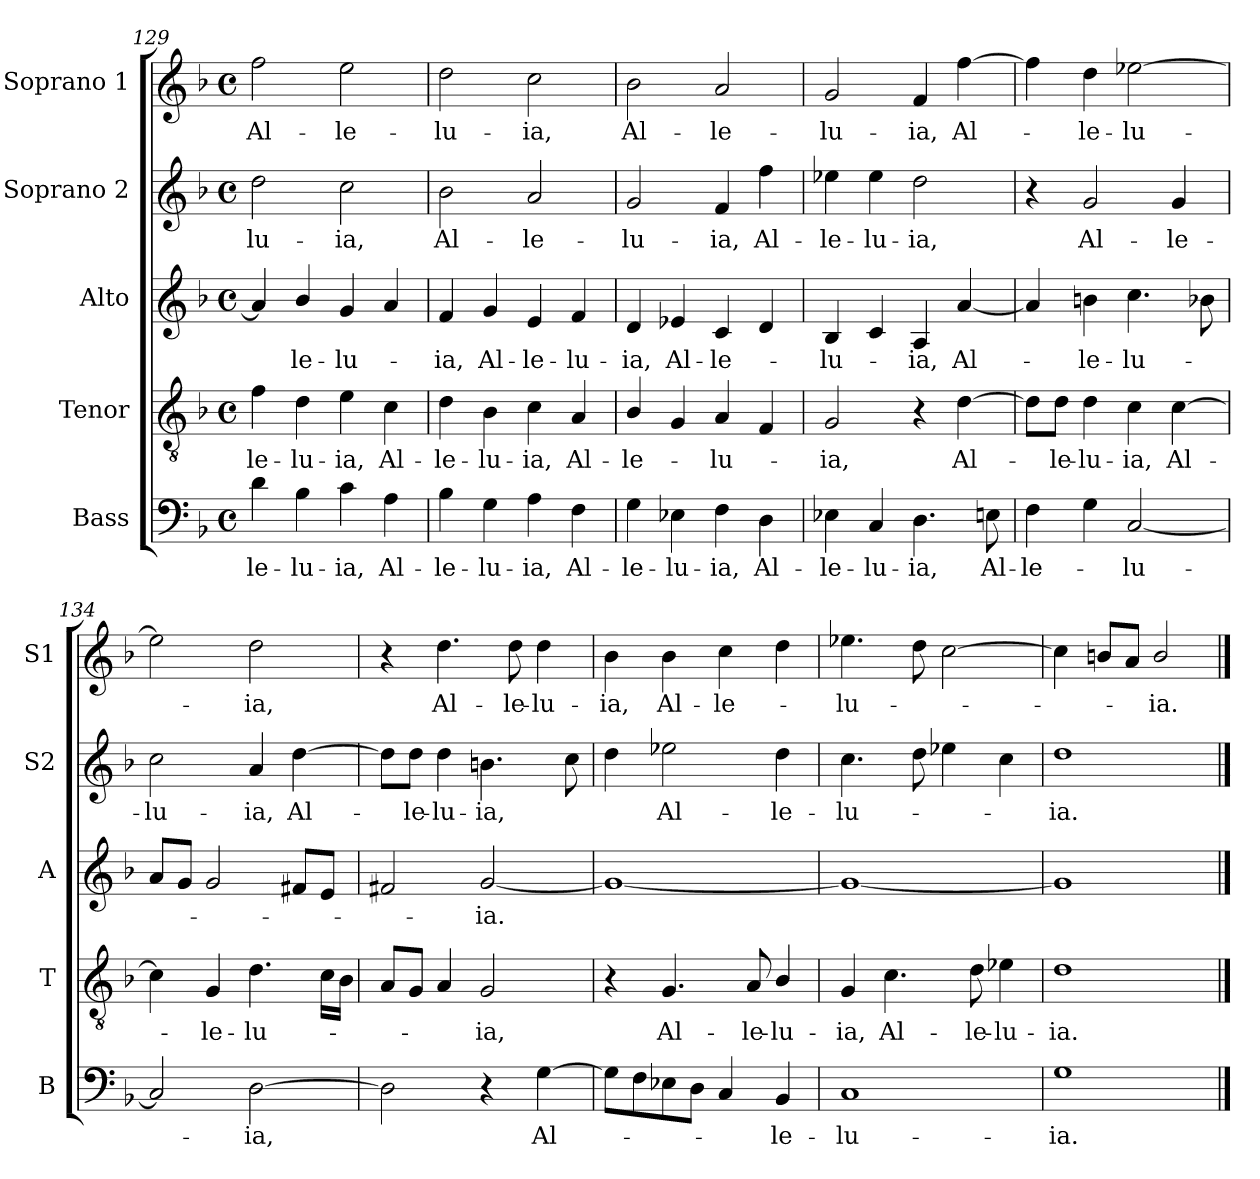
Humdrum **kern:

**kern	**text	**kern	**text	**kern	**text	**kern	**text	**kern	**text
*part5	*part5	*part4	*part4	*part3	*part3	*part2	*part2	*part1	*part1
*staff5	*staff5	*staff4	*staff4	*staff3	*staff3	*staff2	*staff2	*staff1	*staff1
*I"Bass	*	*I"Tenor	*	*I"Alto	*	*I"Soprano 2	*	*I"Soprano 1	*
*I'B	*	*I'T	*	*I'A	*	*I'S2	*	*I'S1	*
*clefF4	*	*clefGv2	*	*clefG2	*	*clefG2	*	*clefG2	*
*k[b-]	*	*k[b-]	*	*k[b-]	*	*k[b-]	*	*k[b-]	*
*F:	*	*F:	*	*F:	*	*F:	*	*F:	*
*M4/4	*	*M4/4	*	*M4/4	*	*M4/4	*	*M4/4	*
*met(c)	*	*met(c)	*	*met(c)	*	*met(c)	*	*met(c)	*
=129	=129	=129	=129	=129	=129	=129	=129	=129	=129
!	!LO:LY:b	!	!LO:LY:b	!	!	!	!LO:LY:b	!	!LO:LY:b
4d\	-le-	4f\	-le-	4a/]	.	2dd\	-lu-	2ff\	Al-
!	!LO:LY:b	!	!LO:LY:b	!	!LO:LY:b	!	!	!	!
4B-\	-lu-	4d\	-lu-	4b-/	-le-	.	.	.	.
!	!LO:LY:b	!	!LO:LY:b	!	!LO:LY:b	!	!LO:LY:b	!	!LO:LY:b
4c\	-ia,	4e\	-ia,	4g/	-lu-	2cc\	-ia,	2ee\	-le-
!	!LO:LY:b	!	!LO:LY:b	!	!	!	!	!	!
4A\	Al-	4c\	Al-	4a/	.	.	.	.	.
=130	=130	=130	=130	=130	=130	=130	=130	=130	=130
!	!LO:LY:b	!	!LO:LY:b	!	!LO:LY:b	!	!LO:LY:b	!	!LO:LY:b
4B-\	-le-	4d\	-le-	4f/	-ia,	2b-\	Al-	2dd\	-lu-
!	!LO:LY:b	!	!LO:LY:b	!	!LO:LY:b	!	!	!	!
4G\	-lu-	4B-\	-lu-	4g/	Al-	.	.	.	.
!	!LO:LY:b	!	!LO:LY:b	!	!LO:LY:b	!	!LO:LY:b	!	!LO:LY:b
4A\	-ia,	4c\	-ia,	4e/	-le-	2a/	-le-	2cc\	-ia,
!	!LO:LY:b	!	!LO:LY:b	!	!LO:LY:b	!	!	!	!
4F\	Al-	4A/	Al-	4f/	-lu-	.	.	.	.
!!LO:LB:g=z
=131	=131	=131	=131	=131	=131	=131	=131	=131	=131
!	!LO:LY:b	!	!LO:LY:b	!	!LO:LY:b	!	!LO:LY:b	!	!LO:LY:b
4G\	-le-	4B-/	-le-	4d/	-ia,	2g/	-lu-	2b-\	Al-
!	!LO:LY:b	!	!	!	!LO:LY:b	!	!	!	!
4E-X\	-lu-	4G/	.	4e-X/	Al-	.	.	.	.
!	!LO:LY:b	!	!LO:LY:b	!	!LO:LY:b	!	!LO:LY:b	!	!LO:LY:b
4F\	-ia,	4A/	-lu-	4c/	-le-	4f/	-ia,	2a/	-le-
!	!LO:LY:b	!	!	!	!	!	!LO:LY:b	!	!
4D\	Al-	4F/	.	4d/	.	4ff\	Al-	.	.
=132	=132	=132	=132	=132	=132	=132	=132	=132	=132
!	!LO:LY:b	!	!LO:LY:b	!	!LO:LY:b	!	!LO:LY:b	!	!LO:LY:b
4E-X\	-le-	2G/	-ia,	4B-/	-lu-	4ee-X\	-le-	2g/	-lu-
!	!LO:LY:b	!	!	!	!	!	!LO:LY:b	!	!
4C/	-lu-	.	.	4c/	.	4ee-\	-lu-	.	.
!	!LO:LY:b	!	!	!	!LO:LY:b	!	!LO:LY:b	!	!LO:LY:b
4.D\	-ia,	4r	.	4A/	-ia,	2dd\	-ia,	4f/	-ia,
!	!	!	!LO:LY:b	!	!LO:LY:b	!	!	!	!LO:LY:b
.	.	[4d\	Al-	[4a/	Al-	.	.	[4ff\	Al-
!	!LO:LY:b	!	!	!	!	!	!	!	!
8En\	Al-	.	.	.	.	.	.	.	.
=133	=133	=133	=133	=133	=133	=133	=133	=133	=133
!	!LO:LY:b	!	!	!	!	!	!	!	!
4F\	-le-	8d\L]	.	4a/]	.	4r	.	4ff\]	.
!	!	!	!LO:LY:b	!	!	!	!	!	!
.	.	8d\J	-le-	.	.	.	.	.	.
!	!	!	!LO:LY:b	!	!LO:LY:b	!	!LO:LY:b	!	!LO:LY:b
4G\	.	4d\	-lu-	4bn\	-le-	2g/	Al-	4dd\	-le-
!	!LO:LY:b	!	!LO:LY:b	!	!LO:LY:b	!	!	!	!LO:LY:b
[2C/	-lu-	4c\	-ia,	4.cc\	-lu-	.	.	[2ee-X\	-lu-
!	!	!	!LO:LY:b	!	!	!	!LO:LY:b	!	!
.	.	[4c\	Al-	.	.	4g/	-le-	.	.
.	.	.	.	8b-X\	.	.	.	.	.
=134	=134	=134	=134	=134	=134	=134	=134	=134	=134
!	!	!	!	!	!	!	!LO:LY:b	!	!
2C/]	.	4c\]	.	8a/L	.	2cc\	-lu-	2ee-\]	.
.	.	.	.	8g/J	.	.	.	.	.
!	!	!	!LO:LY:b	!	!	!	!	!	!
.	.	4G/	-le-	2g/	.	.	.	.	.
!	!LO:LY:b	!	!LO:LY:b	!	!	!	!LO:LY:b	!	!LO:LY:b
[2D\	-ia,	4.d\	-lu-	.	.	4a/	-ia,	2dd\	-ia,
!	!	!	!	!	!	!	!LO:LY:b	!	!
.	.	.	.	8f#X/L	.	[4dd\	Al-	.	.
.	.	16c\LL	.	8e/J	.	.	.	.	.
.	.	16B-\JJ	.	.	.	.	.	.	.
=135	=135	=135	=135	=135	=135	=135	=135	=135	=135
2D\]	.	8A/L	.	2f#X/	.	8dd\L]	.	4r	.
!	!	!	!	!	!	!	!LO:LY:b	!	!
.	.	8G/J	.	.	.	8dd\J	-le-	.	.
!	!	!	!	!	!	!	!LO:LY:b	!	!LO:LY:b
.	.	4A/	.	.	.	4dd\	-lu-	4.dd\	Al-
!	!	!	!LO:LY:b	!	!LO:LY:b	!	!LO:LY:b	!	!
4r	.	2G/	-ia,	[2g/	-ia.	4.bn\	-ia,	.	.
!	!	!	!	!	!	!	!	!	!LO:LY:b
.	.	.	.	.	.	.	.	8dd\	-le-
!	!LO:LY:b	!	!	!	!	!	!	!	!LO:LY:b
[4G\	Al-	.	.	.	.	.	.	4dd\	-lu-
.	.	.	.	.	.	8cc\	.	.	.
=136	=136	=136	=136	=136	=136	=136	=136	=136	=136
!	!	!	!	!	!	!	!	!	!LO:LY:b
8G\L]	.	4r	.	1g_	.	4dd\	.	4b-\	-ia,
8F\	.	.	.	.	.	.	.	.	.
!	!	!	!LO:LY:b	!	!	!	!LO:LY:b	!	!LO:LY:b
8E-X\	.	4.G/	Al-	.	.	2ee-X\	Al-	4b-\	Al-
8D\J	.	.	.	.	.	.	.	.	.
!	!	!	!	!	!	!	!	!	!LO:LY:b
4C/	.	.	.	.	.	.	.	4cc\	-le-
!	!	!	!LO:LY:b	!	!	!	!	!	!
.	.	8A/	-le-	.	.	.	.	.	.
!	!LO:LY:b	!	!LO:LY:b	!	!	!	!LO:LY:b	!	!
4BB-/	-le-	4B-/	-lu-	.	.	4dd\	-le-	4dd\	.
=137	=137	=137	=137	=137	=137	=137	=137	=137	=137
!	!LO:LY:b	!	!LO:LY:b	!	!	!	!LO:LY:b	!	!LO:LY:b
1C	-lu-	4G/	-ia,	1g_	.	4.cc\	-lu-	4.ee-X\	-lu-
!	!	!	!LO:LY:b	!	!	!	!	!	!
.	.	4.c\	Al-	.	.	.	.	.	.
.	.	.	.	.	.	8dd\	.	8dd\	.
.	.	.	.	.	.	4ee-X\	.	[2cc\	.
!	!	!	!LO:LY:b	!	!	!	!	!	!
.	.	8d\	-le-	.	.	.	.	.	.
!	!	!	!LO:LY:b	!	!	!	!	!	!
.	.	4e-X\	-lu-	.	.	4cc\	.	.	.
=138	=138	=138	=138	=138	=138	=138	=138	=138	=138
!	!LO:LY:b	!	!LO:LY:b	!	!	!	!LO:LY:b	!	!
1G	-ia.	1d	-ia.	1g]	.	1dd	-ia.	4cc\]	.
.	.	.	.	.	.	.	.	8bn/L	.
.	.	.	.	.	.	.	.	8a/J	.
!	!	!	!	!	!	!	!	!	!LO:LY:b
.	.	.	.	.	.	.	.	2b/	-ia.
==	==	==	==	==	==	==	==	==	==
*-	*-	*-	*-	*-	*-	*-	*-	*-	*-
